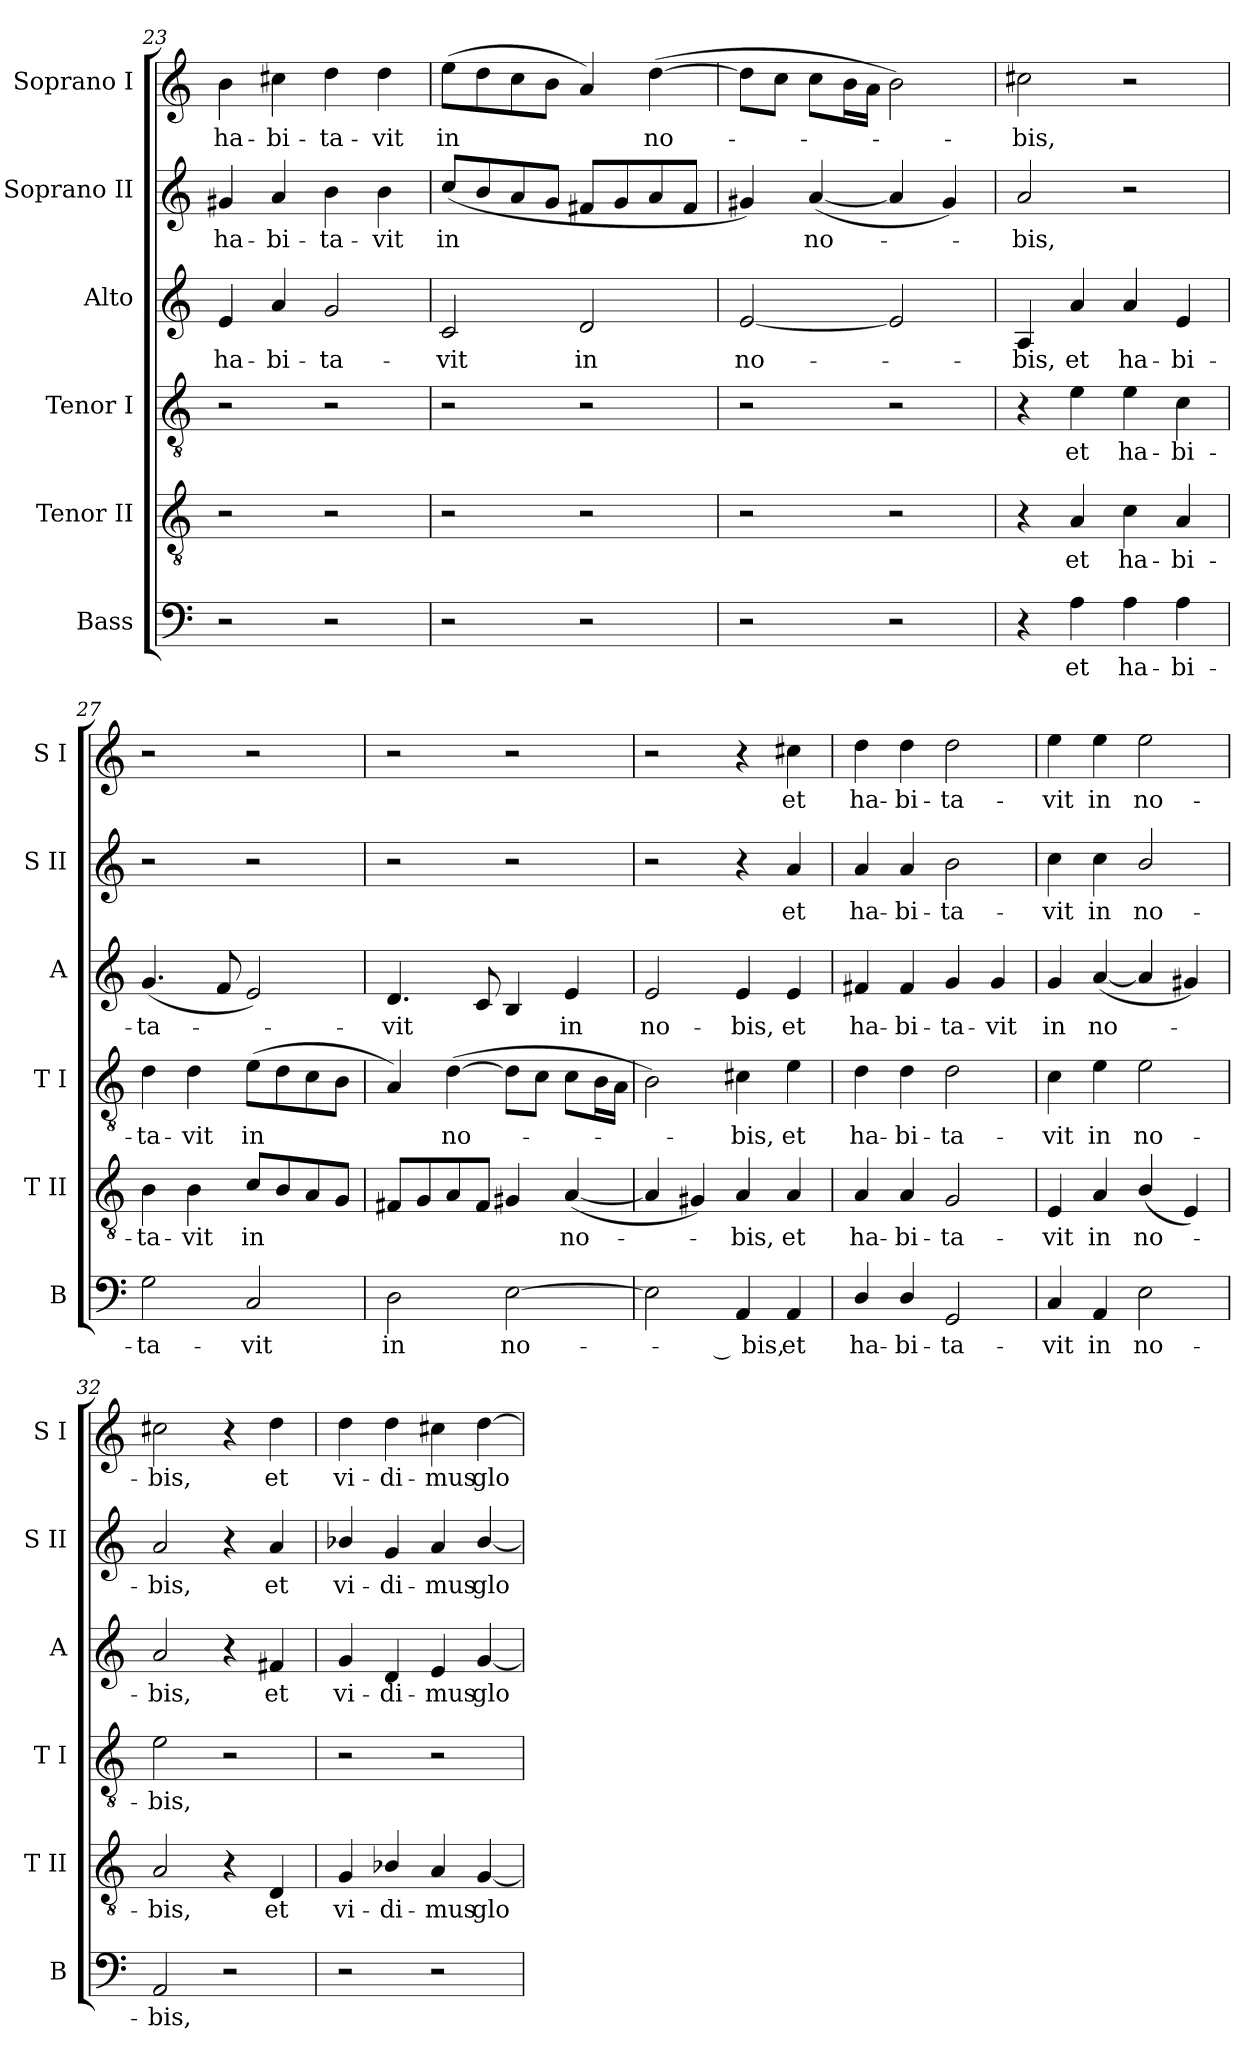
**kern	**text	**kern	**text	**kern	**text	**kern	**text	**kern	**text	**kern	**text
*part6	*part6	*part5	*part5	*part4	*part4	*part3	*part3	*part2	*part2	*part1	*part1
*staff6	*staff6	*staff5	*staff5	*staff4	*staff4	*staff3	*staff3	*staff2	*staff2	*staff1	*staff1
*I"Bass	*	*I"Tenor II	*	*I"Tenor I	*	*I"Alto	*	*I"Soprano II	*	*I"Soprano I	*
*I'B	*	*I'T II	*	*I'T I	*	*I'A	*	*I'S II	*	*I'S I	*
*clefF4	*	*clefGv2	*	*clefGv2	*	*clefG2	*	*clefG2	*	*clefG2	*
*k[]	*	*k[]	*	*k[]	*	*k[]	*	*k[]	*	*k[]	*
=23	=23	=23	=23	=23	=23	=23	=23	=23	=23	=23	=23
2r	.	2r	.	2r	.	4e/	ha-	4g#X/	ha-	4b\	ha-
.	.	.	.	.	.	4a/	-bi-	4a/	-bi-	4cc#X\	-bi-
2r	.	2r	.	2r	.	2g/	-ta-	4b\	-ta-	4dd\	-ta-
.	.	.	.	.	.	.	.	4b\	-vit	4dd\	-vit
=24	=24	=24	=24	=24	=24	=24	=24	=24	=24	=24	=24
2r	.	2r	.	2r	.	2c/	-vit	(<8cc/L	in	(>8ee\L	in
.	.	.	.	.	.	.	.	8b/	.	8dd\	.
.	.	.	.	.	.	.	.	8a/	.	8cc\	.
.	.	.	.	.	.	.	.	8g/J	.	8b\J	.
2r	.	2r	.	2r	.	2d/	in	8f#X/L	.	4a/)	.
.	.	.	.	.	.	.	.	8g/	.	.	.
.	.	.	.	.	.	.	.	8a/	.	(>[4dd\	no-
.	.	.	.	.	.	.	.	8f#/J	.	.	.
=25	=25	=25	=25	=25	=25	=25	=25	=25	=25	=25	=25
2r	.	2r	.	2r	.	[2e/	no-	4g#X/)	.	8dd\L]	.
.	.	.	.	.	.	.	.	.	.	8cc\J	.
.	.	.	.	.	.	.	.	(<[4a/	no-	8cc\L	.
.	.	.	.	.	.	.	.	.	.	16b\L	.
.	.	.	.	.	.	.	.	.	.	16a\JJ	.
2r	.	2r	.	2r	.	2e/]	.	4a/]	.	2b\)	.
.	.	.	.	.	.	.	.	4g#/)	.	.	.
=26	=26	=26	=26	=26	=26	=26	=26	=26	=26	=26	=26
4r	.	4r	.	4r	.	4A/	bis,	2a/	bis,	2cc#X\	bis,
4A\	et	4A/	et	4e\	et	4a/	et	.	.	.	.
4A\	ha-	4c\	ha-	4e\	ha-	4a/	ha-	2r	.	2r	.
4A\	-bi-	4A/	-bi-	4c\	-bi-	4e/	-bi-	.	.	.	.
=27	=27	=27	=27	=27	=27	=27	=27	=27	=27	=27	=27
2G\	-ta-	4B\	-ta-	4d\	-ta-	(<4.g/	-ta-	2r	.	2r	.
.	.	4B\	-vit	4d\	-vit	.	.	.	.	.	.
.	.	.	.	.	.	8f/	.	.	.	.	.
2C/	-vit	8c/L	in	(>8e\L	in	2e/)	.	2r	.	2r	.
.	.	8B/	.	8d\	.	.	.	.	.	.	.
.	.	8A/	.	8c\	.	.	.	.	.	.	.
.	.	8G/J	.	8B\J	.	.	.	.	.	.	.
=28	=28	=28	=28	=28	=28	=28	=28	=28	=28	=28	=28
2D\	in	8F#X/L	.	4A/)	.	4.d/	vit	2r	.	2r	.
.	.	8G/	.	.	.	.	.	.	.	.	.
.	.	8A/	.	(>[4d\	no-	.	.	.	.	.	.
.	.	8F#/J	.	.	.	8c/	.	.	.	.	.
[2E\	no-	4G#X/	.	8d\L]	.	4B/	.	2r	.	2r	.
.	.	.	.	8c\J	.	.	.	.	.	.	.
.	.	(<[4A/	no-	8c\L	.	4e/	in	.	.	.	.
.	.	.	.	16B\L	.	.	.	.	.	.	.
.	.	.	.	16A\JJ	.	.	.	.	.	.	.
=29	=29	=29	=29	=29	=29	=29	=29	=29	=29	=29	=29
2E\]	.	4A/]	.	2B\)	.	2e/	no-	2r	.	2r	.
.	.	4G#X/)	.	.	.	.	.	.	.	.	.
4AA/	-­ bis,	4A/	bis,	4c#X\	bis,	4e/	-bis,	4r	.	4r	.
4AA/	et	4A/	et	4e\	et	4e/	et	4a/	et	4cc#X\	et
=30	=30	=30	=30	=30	=30	=30	=30	=30	=30	=30	=30
4D/	ha-	4A/	ha-	4d\	ha-	4f#X/	ha-	4a/	ha-	4dd\	ha-
4D/	-bi-	4A/	-bi-	4d\	-bi-	4f#/	-bi-	4a/	-bi-	4dd\	-bi-
2GG/	-ta-	2G/	-ta-	2d\	-ta-	4g/	-ta-	2b\	-ta-	2dd\	-ta-
.	.	.	.	.	.	4g/	-vit	.	.	.	.
=31	=31	=31	=31	=31	=31	=31	=31	=31	=31	=31	=31
4C/	-vit	4E/	-vit	4c\	-vit	4g/	in	4cc\	-vit	4ee\	-vit
4AA/	in	4A/	in	4e\	in	(<[4a/	no-	4cc\	in	4ee\	in
2E\	no-	(4B/	no-	2e\	no-	4a/]	.	2b/	no-	2ee\	no-
.	.	4E/)	.	.	.	4g#X/)	.	.	.	.	.
=32	=32	=32	=32	=32	=32	=32	=32	=32	=32	=32	=32
2AA/	-bis,	2A/	-bis,	2e\	-bis,	2a/	bis,	2a/	-bis,	2cc#X\	-bis,
2r	.	4r	.	2r	.	4r	.	4r	.	4r	.
.	.	4D/	et	.	.	4f#X/	et	4a/	et	4dd\	et
=33	=33	=33	=33	=33	=33	=33	=33	=33	=33	=33	=33
2r	.	4G/	vi-	2r	.	4g/	vi-	4b-X/	vi-	4dd\	vi-
.	.	4B-X/	-di-	.	.	4d/	-di-	4g/	-di-	4dd\	-di-
2r	.	4A/	-mus	2r	.	4e/	-mus	4a/	-mus	4cc#X\	-mus
.	.	[4G/	glo-	.	.	[4g/	glo-	[4b-/	glo-	[4dd\	glo-
=	=	=	=	=	=	=	=	=	=	=	=
*-	*-	*-	*-	*-	*-	*-	*-	*-	*-	*-	*-
